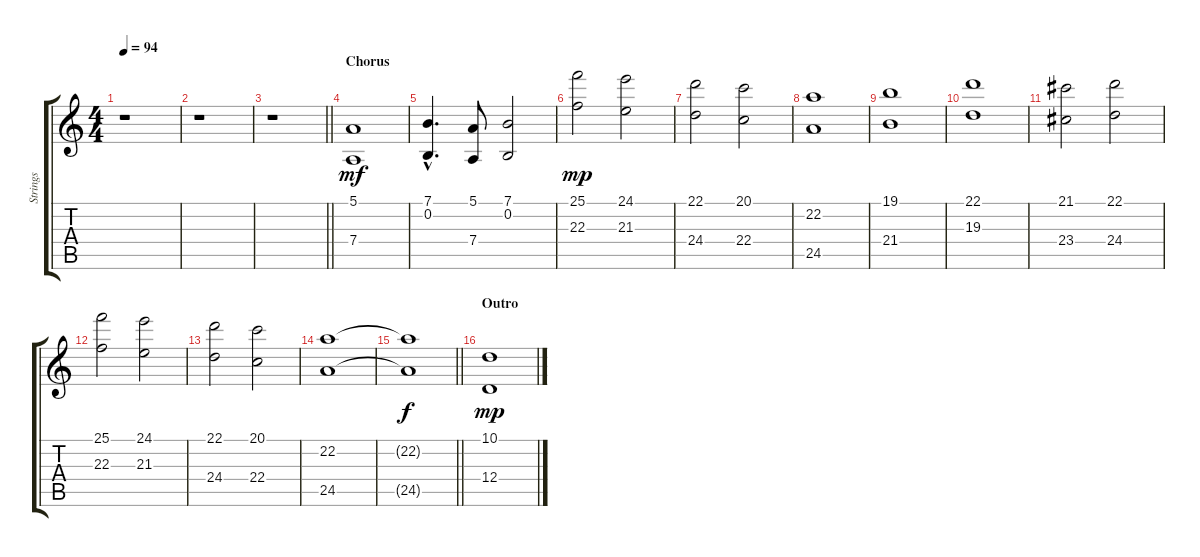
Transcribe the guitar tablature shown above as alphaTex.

\track ("Strings" "Strings") {instrument stringensemble1}
\staff {score tabs}
\tuning (E4 B3 G3 D3 A2 E2) {hide}
\ts (4 4)
\tempo 94
\clef g2
\ks c
r.1{dy mf} |
r.1 |
\barLineRight lightlight
r.1 |
\section ("" "Chorus")
(5.1 7.4).1 |
(7.1{hac} 0.2{hac}).4{d} (5.1 7.4).8 (7.1 0.2).2 |
(25.1 22.3).2{dy mp} (24.1 21.3).2 |
(22.1 24.4).2 (20.1 22.4).2 |
(22.2 24.5).1 |
(19.1 21.4).1 |
(22.1 19.3).1 |
(21.1 23.4).2 (22.1 24.4).2 |
(25.1 22.3).2 (24.1 21.3).2 |
(22.1 24.4).2 (20.1 22.4).2 |
(22.2 24.5).1 |
\barLineRight lightlight
(22.2{t} 24.5{t}).1{dy f} |
\section ("" "Outro")
(10.1 12.4).1{dy mp}
